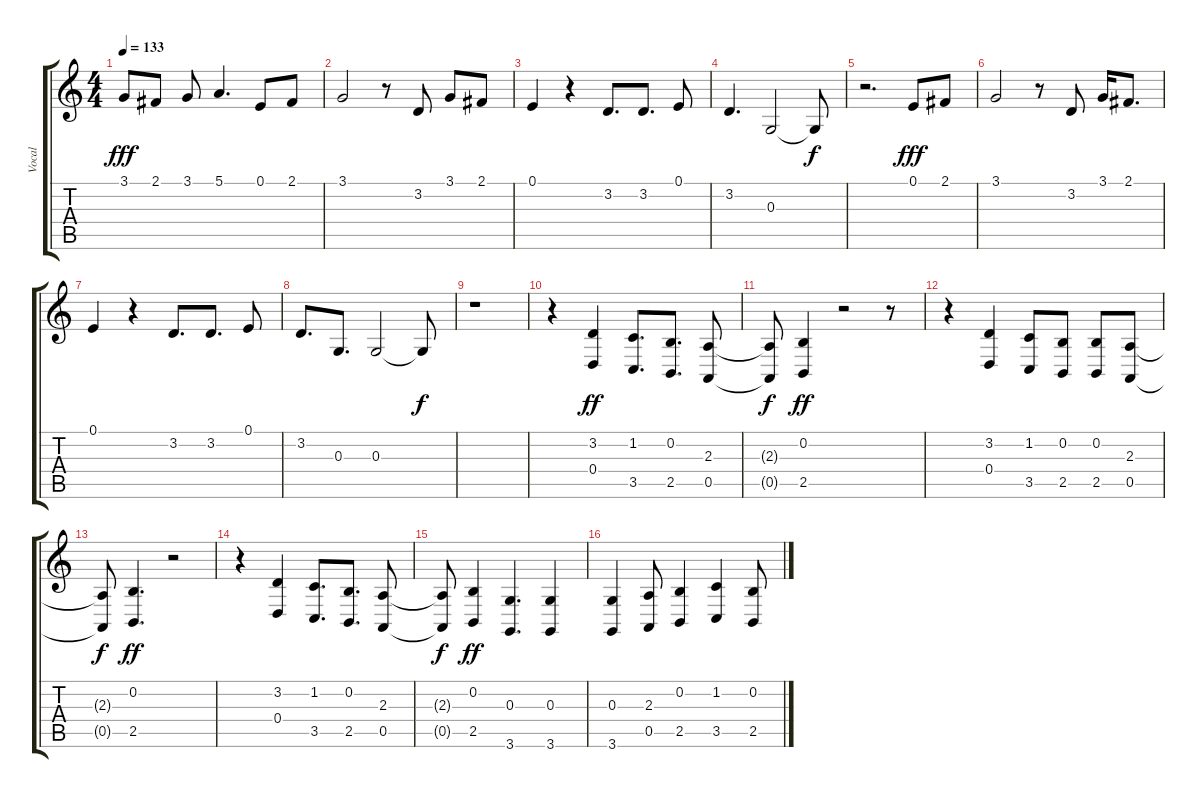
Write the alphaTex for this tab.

\track ("Vocal" "Vocal") {instrument flute}
\staff {score tabs}
\tuning (E4 B3 G3 D3 A2 E2) {hide}
\ts (4 4)
\tempo 133
\clef g2
\ks c
3.1.8{dy fff} 2.1.8 3.1.8 5.1.4{d} 0.1.8 2.1.8 |
3.1.2 r.8 3.2.8 3.1.8 2.1.8 |
0.1.4 r.4 3.2.8{d} 3.2.8{d} 0.1.8 |
3.2.4{d} 0.3.2 0.3{t}.8{dy f} |
r.2{d} 0.1.8{dy fff} 2.1.8 |
3.1.2 r.8 3.2.8 3.1.16 2.1.8{d} |
0.1.4 r.4 3.2.8{d} 3.2.8{d} 0.1.8 |
3.2.8{d} 0.3.8{d} 0.3.2 0.3{t}.8{dy f} |
r.1 |
r.4 (3.2 0.4).4{dy ff} (1.2 3.5).8{d} (0.2 2.5).8{d} (2.3 0.5).8 |
(2.3{t} 0.5{t}).8{dy f} (0.2 2.5).4{dy ff} r.2 r.8 |
r.4 (3.2 0.4).4 (1.2 3.5).8 (0.2 2.5).8 (0.2 2.5).8 (2.3 0.5).8 |
(2.3{t} 0.5{t}).8{dy f} (0.2 2.5).4{d dy ff} r.2 |
r.4 (3.2 0.4).4 (1.2 3.5).8{d} (0.2 2.5).8{d} (2.3 0.5).8 |
(2.3{t} 0.5{t}).8{dy f} (0.2 2.5).4{dy ff} (0.3 3.6).4{d} (0.3 3.6).4 |
(0.3 3.6).4 (2.3 0.5).8 (0.2 2.5).4 (1.2 3.5).4 (0.2 2.5).8
